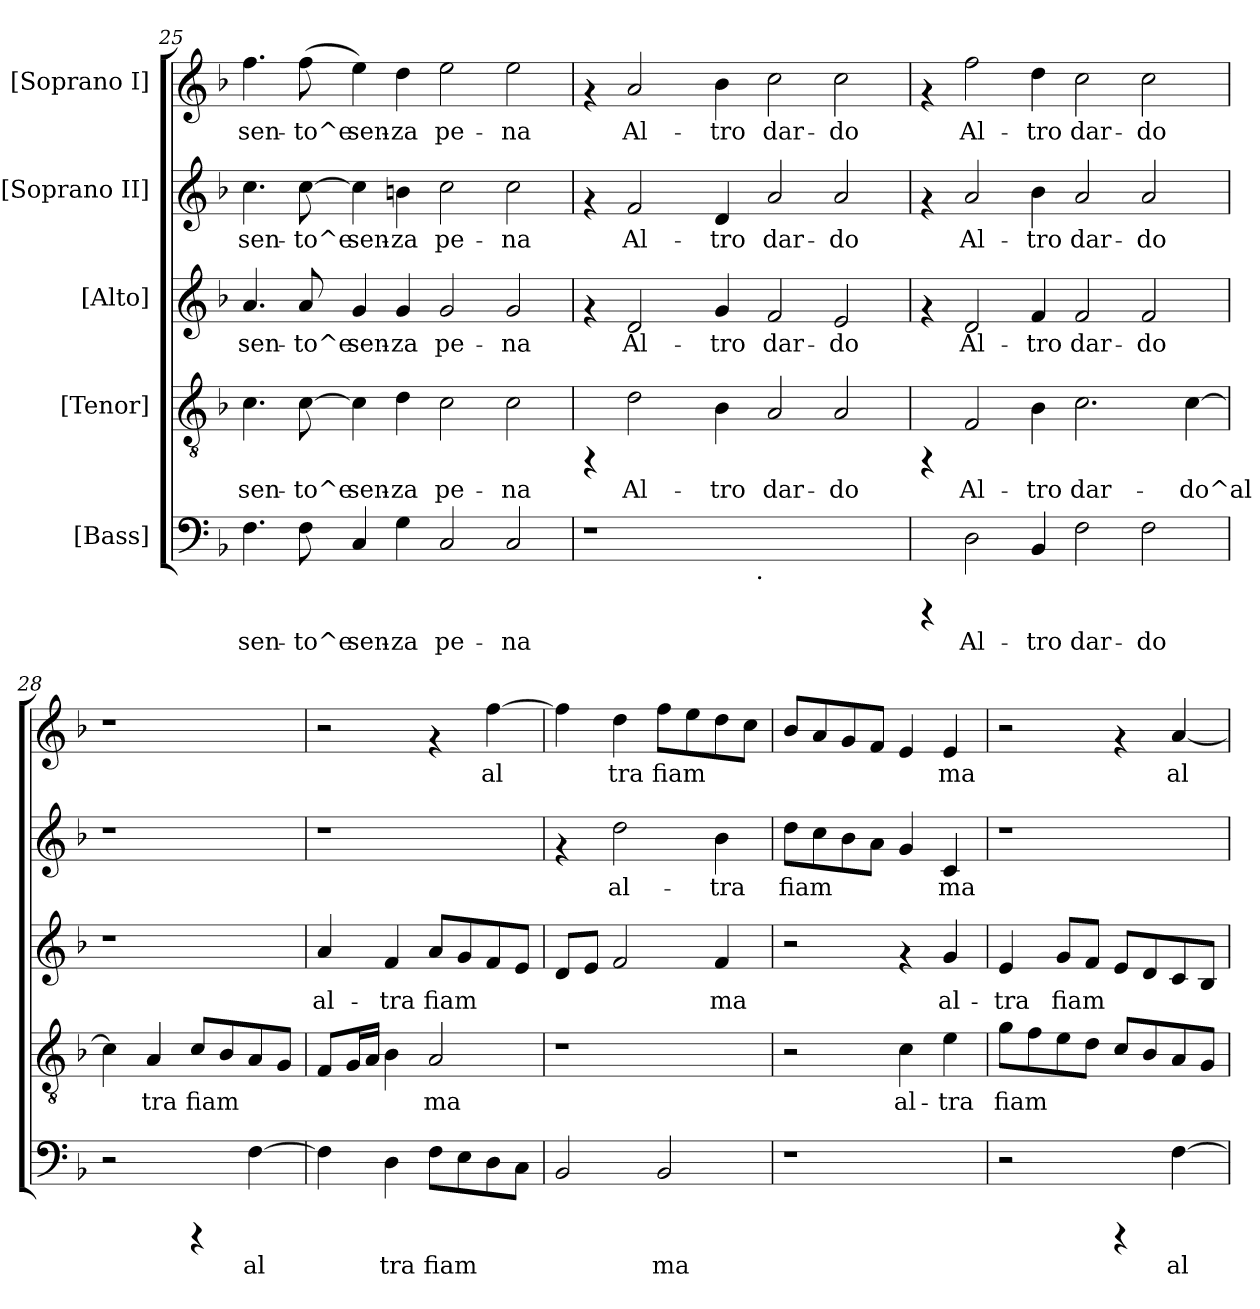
**kern	**text	**kern	**text	**kern	**text	**kern	**text	**kern	**text
*part5	*part5	*part4	*part4	*part3	*part3	*part2	*part2	*part1	*part1
*staff5	*staff5	*staff4	*staff4	*staff3	*staff3	*staff2	*staff2	*staff1	*staff1
*I"[Bass]	*	*I"[Tenor]	*	*I"[Alto]	*	*I"[Soprano II]	*	*I"[Soprano I]	*
*clefF4	*	*clefGv2	*	*clefG2	*	*clefG2	*	*clefG2	*
*k[b-]	*	*k[b-]	*	*k[b-]	*	*k[b-]	*	*k[b-]	*
*F:	*	*F:	*	*F:	*	*F:	*	*F:	*
=25	=25	=25	=25	=25	=25	=25	=25	=25	=25
!	!LO:LY:b:cj	!	!LO:LY:b:cj	!	!LO:LY:b:cj	!	!LO:LY:b:cj	!	!LO:LY:b:cj
4.F\	sen-	4.c\	sen-	4.a/	sen-	4.cc\	sen-	4.ff\	sen-
!	!LO:LY:b:cj	!	!LO:LY:b:cj	!	!LO:LY:b:cj	!	!LO:LY:b:cj	!	!LO:LY:b:cj
8F\	-to^e	[<8c\	-to^e	8a/	-to^e	[<8cc\	-to^e	(<8ff\	-to^e
!	!LO:LY:b:cj	!	!LO:LY:b:cj	!	!LO:LY:b:cj	!	!LO:LY:b:cj	!	!LO:LY:b:cj
4C/	sen-	4c\]	sen-	4g/	sen-	4cc\]	sen-	4ee\)	sen-
!	!LO:LY:b:cj	!	!LO:LY:b:cj	!	!LO:LY:b:cj	!	!LO:LY:b:cj	!	!LO:LY:b:cj
4G\	-za	4d\	-za	4g/	-za	4bn\	-za	4dd\	-za
!	!LO:LY:b:cj	!	!LO:LY:b:cj	!	!LO:LY:b:cj	!	!LO:LY:b:cj	!	!LO:LY:b:cj
2C/	pe-	2c\	pe-	2g/	pe-	2cc\	pe-	2ee\	pe-
!	!LO:LY:b:cj	!	!LO:LY:b:cj	!	!LO:LY:b:cj	!	!LO:LY:b:cj	!	!LO:LY:b:cj
2C/	-na	2c\	-na	2g/	-na	2cc\	-na	2ee\	-na
=26	=26	=26	=26	=26	=26	=26	=26	=26	=26
*^	*	*	*	*	*	*	*	*	*
1r	2ryy	.	4rFF	.	4rf	.	4rf	.	4rf	.
!	!	!	!	!LO:LY:b:cj	!	!LO:LY:b:cj	!	!LO:LY:b:cj	!	!LO:LY:b:cj
.	.	.	2d\	Al-	2d/	Al-	2f/	Al-	2a/	Al-
.	4...ryy	.	.	.	.	.	.	.	.	.
!	!	!	!	!LO:LY:b:cj	!	!LO:LY:b:cj	!	!LO:LY:b:cj	!	!LO:LY:b:cj
.	.	.	4B-\	-tro	4g/	-tro	4d/	-tro	4b-\	-tro
!	!LO:TX:b:t=.	!	!	!	!	!	!	!	!	!
.	1ryy	.	.	.	.	.	.	.	.	.
!	!	!	!	!LO:LY:b:cj	!	!LO:LY:b:cj	!	!LO:LY:b:cj	!	!LO:LY:b:cj
1ryy	.	.	2A/	dar-	2f/	dar-	2a/	dar-	2cc\	dar-
!	!	!	!	!LO:LY:b:cj	!	!LO:LY:b:cj	!	!LO:LY:b:cj	!	!LO:LY:b:cj
.	.	.	2A/	-do	2e/	-do	2a/	-do	2cc\	-do
.	32ryy	.	.	.	.	.	.	.	.	.
*v	*v	*	*	*	*	*	*	*	*	*
!!LO:PB:g=z
=27	=27	=27	=27	=27	=27	=27	=27	=27	=27
4rCCC	.	4rFF	.	4rf	.	4rf	.	4rf	.
!	!LO:LY:b:cj	!	!LO:LY:b:cj	!	!LO:LY:b:cj	!	!LO:LY:b:cj	!	!LO:LY:b:cj
2D\	Al-	2F/	Al-	2d/	Al-	2a/	Al-	2ff\	Al-
!	!LO:LY:b:cj	!	!LO:LY:b:cj	!	!LO:LY:b:cj	!	!LO:LY:b:cj	!	!LO:LY:b:cj
4BB-/	-tro	4B-\	-tro	4f/	-tro	4b-\	-tro	4dd\	-tro
!	!LO:LY:b:cj	!	!LO:LY:b:cj	!	!LO:LY:b:cj	!	!LO:LY:b:cj	!	!LO:LY:b:cj
2F\	dar-	2.c\	dar-	2f/	dar-	2a/	dar-	2cc\	dar-
!	!LO:LY:b:cj	!	!	!	!LO:LY:b:cj	!	!LO:LY:b:cj	!	!LO:LY:b:cj
2F\	-do	.	.	2f/	-do	2a/	-do	2cc\	-do
!	!	!	!LO:LY:b:cj	!	!	!	!	!	!
.	.	[>4c\	-do^al-	.	.	.	.	.	.
=28	=28	=28	=28	=28	=28	=28	=28	=28	=28
!	!	!	!LO:LY:b:cj	!	!	!	!	!	!
2r	.	4c\]	--	1r	.	1r	.	1r	.
!	!	!	!LO:LY:b:cj	!	!	!	!	!	!
.	.	4A/	-tra	.	.	.	.	.	.
!	!	!	!LO:LY:b:cj	!	!	!	!	!	!
4rCCC	.	8c/L	fiam-	.	.	.	.	.	.
!	!	!	!LO:LY:b:cj	!	!	!	!	!	!
.	.	8B-/	--	.	.	.	.	.	.
!	!LO:LY:b:cj	!	!LO:LY:b:cj	!	!	!	!	!	!
[>4F\	al-	8A/	--	.	.	.	.	.	.
!	!	!	!LO:LY:b:cj	!	!	!	!	!	!
.	.	8G/J	--	.	.	.	.	.	.
=29	=29	=29	=29	=29	=29	=29	=29	=29	=29
!	!LO:LY:b:cj	!	!LO:LY:b:cj	!	!LO:LY:b:cj	!	!	!	!
4F\]	--	8F/L	--	4a/	al-	1r	.	2r	.
!	!	!	!LO:LY:b:cj	!	!	!	!	!	!
.	.	16G/	--	.	.	.	.	.	.
!	!	!	!LO:LY:b:cj	!	!	!	!	!	!
.	.	16A/J	--	.	.	.	.	.	.
!	!LO:LY:b:cj	!	!LO:LY:b:cj	!	!LO:LY:b:cj	!	!	!	!
4D\	-tra	4B-\	--	4f/	-tra	.	.	.	.
!	!LO:LY:b:cj	!	!LO:LY:b:cj	!	!LO:LY:b:cj	!	!	!	!
8F\L	fiam-	2A/	-ma	8a/L	fiam-	.	.	4rf	.
!	!LO:LY:b:cj	!	!	!	!LO:LY:b:cj	!	!	!	!
8E\	--	.	.	8g/	--	.	.	.	.
!	!LO:LY:b:cj	!	!	!	!LO:LY:b:cj	!	!	!	!LO:LY:b:cj
8D\	--	.	.	8f/	--	.	.	[>4ff\	al-
!	!LO:LY:b:cj	!	!	!	!LO:LY:b:cj	!	!	!	!
8C\J	--	.	.	8e/J	--	.	.	.	.
=30	=30	=30	=30	=30	=30	=30	=30	=30	=30
!	!LO:LY:b:cj	!	!	!	!LO:LY:b:cj	!	!	!	!LO:LY:b:cj
2BB-/	--	1r	.	8d/L	--	4rf	.	4ff\]	--
!	!	!	!	!	!LO:LY:b:cj	!	!	!	!
.	.	.	.	8e/J	--	.	.	.	.
!	!	!	!	!	!LO:LY:b:cj	!	!LO:LY:b:cj	!	!LO:LY:b:cj
.	.	.	.	2f/	--	2dd\	al-	4dd\	-tra
!	!LO:LY:b:cj	!	!	!	!	!	!	!	!LO:LY:b:cj
2BB-/	-ma	.	.	.	.	.	.	8ff\L	fiam-
!	!	!	!	!	!	!	!	!	!LO:LY:b:cj
.	.	.	.	.	.	.	.	8ee\	--
!	!	!	!	!	!LO:LY:b:cj	!	!LO:LY:b:cj	!	!LO:LY:b:cj
.	.	.	.	4f/	-ma	4b-\	-tra	8dd\	--
!	!	!	!	!	!	!	!	!	!LO:LY:b:cj
.	.	.	.	.	.	.	.	8cc\J	--
=31	=31	=31	=31	=31	=31	=31	=31	=31	=31
!	!	!	!	!	!	!	!LO:LY:b:cj	!	!LO:LY:b:cj
1r	.	2r	.	2r	.	8dd\L	fiam-	8b-/L	--
!	!	!	!	!	!	!	!LO:LY:b:cj	!	!LO:LY:b:cj
.	.	.	.	.	.	8cc\	--	8a/	--
!	!	!	!	!	!	!	!LO:LY:b:cj	!	!LO:LY:b:cj
.	.	.	.	.	.	8b-\	--	8g/	--
!	!	!	!	!	!	!	!LO:LY:b:cj	!	!LO:LY:b:cj
.	.	.	.	.	.	8a\J	--	8f/J	--
!	!	!	!LO:LY:b:cj	!	!	!	!LO:LY:b:cj	!	!LO:LY:b:cj
.	.	4c\	al-	4rf	.	4g/	--	4e/	--
!	!	!	!LO:LY:b:cj	!	!LO:LY:b:cj	!	!LO:LY:b:cj	!	!LO:LY:b:cj
.	.	4e\	-tra	4g/	al-	4c/	-ma	4e/	-ma
!!LO:PB:g=z
=32	=32	=32	=32	=32	=32	=32	=32	=32	=32
!	!	!	!LO:LY:b:cj	!	!LO:LY:b:cj	!	!	!	!
2r	.	8g\L	fiam-	4e/	-tra	1r	.	2r	.
!	!	!	!LO:LY:b:cj	!	!	!	!	!	!
.	.	8f\	--	.	.	.	.	.	.
!	!	!	!LO:LY:b:cj	!	!LO:LY:b:cj	!	!	!	!
.	.	8e\	--	8g/L	fiam-	.	.	.	.
!	!	!	!LO:LY:b:cj	!	!LO:LY:b:cj	!	!	!	!
.	.	8d\J	--	8f/J	--	.	.	.	.
!	!	!	!LO:LY:b:cj	!	!LO:LY:b:cj	!	!	!	!
4rCCC	.	8c/L	--	8e/L	--	.	.	4rf	.
!	!	!	!LO:LY:b:cj	!	!LO:LY:b:cj	!	!	!	!
.	.	8B-/	--	8d/	--	.	.	.	.
!	!LO:LY:b:cj	!	!LO:LY:b:cj	!	!LO:LY:b:cj	!	!	!	!LO:LY:b:cj
[>4F\	al-	8A/	--	8c/	--	.	.	[<4a/	al-
!	!	!	!LO:LY:b:cj	!	!LO:LY:b:cj	!	!	!	!
.	.	8G/J	--	8B-/J	--	.	.	.	.
=	=	=	=	=	=	=	=	=	=
*-	*-	*-	*-	*-	*-	*-	*-	*-	*-
